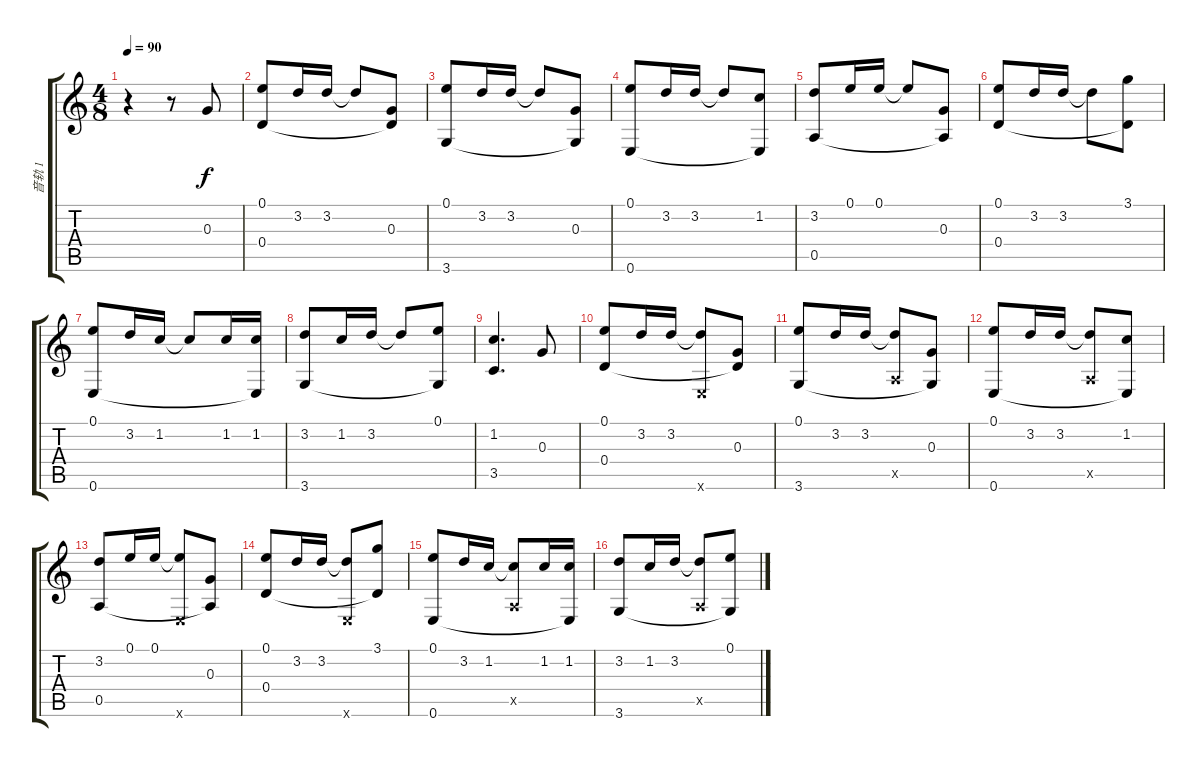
\track ("音轨 1" "音轨 1") {solo instrument acousticguitarsteel}
\staff {score tabs}
\tuning (E4 B3 G3 D3 A2 E2) {hide}
\ts (4 8)
\tempo 90
\clef g2
\ks c
r.4{dy f} r.8 0.3.8 |
(0.1 0.4).8 3.2.16 3.2.16 3.2{t}.8 (0.3 0.4{t}).8 |
(0.1 3.6).8 3.2.16 3.2.16 3.2{t}.8 (0.3 3.6{t}).8 |
(0.1 0.6).8 3.2.16 3.2.16 3.2{t}.8 (1.2 0.6{t}).8 |
(3.2 0.5).8 0.1.16 0.1.16 0.1{t}.8 (0.3 0.5{t}).8 |
(0.1 0.4).8 3.2.16 3.2.16 3.2{t}.8 (3.1 0.4{t}).8 |
(0.1 0.6).8 3.2.16 1.2.16 1.2{t}.8 1.2.16 (1.2 0.6{t}).16 |
(3.2 3.6).8 1.2.16 3.2.16 3.2{t}.8 (0.1 3.6{t}).8 |
(1.2 3.5).4{d} 0.3.8 |
(0.1 0.4).8 3.2.16 3.2.16 (3.2{t} 0.6{x}).8 (0.3 0.4{t}).8 |
(0.1 3.6).8 3.2.16 3.2.16 (3.2{t} 0.5{x}).8 (0.3 3.6{t}).8 |
(0.1 0.6).8 3.2.16 3.2.16 (3.2{t} 0.5{x}).8 (1.2 0.6{t}).8 |
(3.2 0.5).8 0.1.16 0.1.16 (0.1{t} 0.6{x}).8 (0.3 0.5{t}).8 |
(0.1 0.4).8 3.2.16 3.2.16 (3.2{t} 0.6{x}).8 (3.1 0.4{t}).8 |
(0.1 0.6).8 3.2.16 1.2.16 (1.2{t} 0.5{x}).8 1.2.16 (1.2 0.6{t}).16 |
(3.2 3.6).8 1.2.16 3.2.16 (3.2{t} 0.5{x}).8 (0.1 3.6{t}).8
